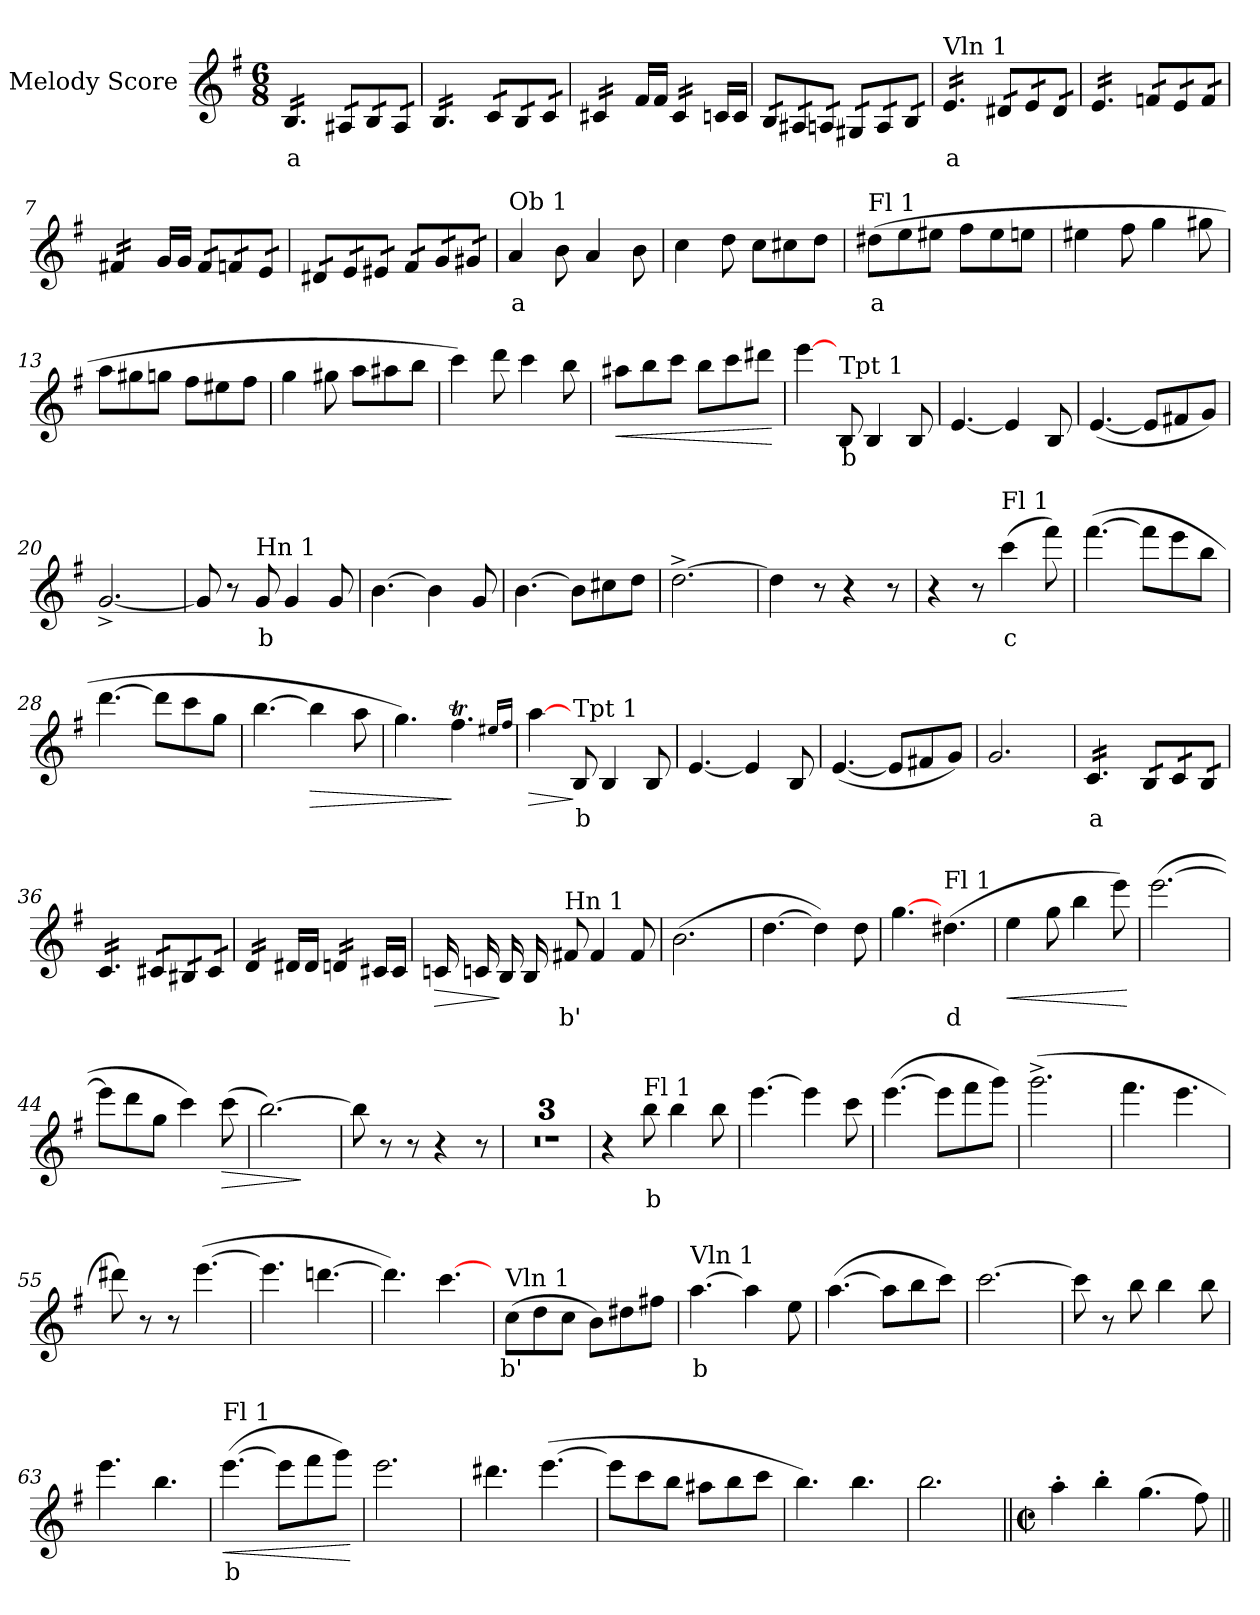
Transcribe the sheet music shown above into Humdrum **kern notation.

**kern	**text	**dynam
*part1	*part1	*part1
*staff1	*staff1	*staff1
*I"Melody Score	*	*
*k[f#]	*	*
*M6/8	*	*
*MM180	*	*
=1	=1	=1
!LO:TX:a:t=Vln 2	!	!
!	!LO:LY:b:color=#FF0000	!
*tremolo	*	*
16B/LL	a	.
16B/	.	.
16B/	.	.
16B/	.	.
16B/	.	.
16B/JJ	.	.
16A#X/LL	.	.
16A#X/	.	.
16B/	.	.
16B/	.	.
16A#/	.	.
16A#/JJ	.	.
=2	=2	=2
16B/LL	.	.
16B/	.	.
16B/	.	.
16B/	.	.
16B/	.	.
16B/JJ	.	.
16c/LL	.	.
16c/	.	.
16B/	.	.
16B/	.	.
16c/	.	.
16c/JJ	.	.
=3	=3	=3
16c#X/LL	.	.
16c#X/	.	.
16c#X/	.	.
16c#X/JJ	.	.
*Xtremolo	*	*
16f#/LL	.	.
16f#/JJ	.	.
*tremolo	*	*
16c#/LL	.	.
16c#/	.	.
16c#/	.	.
16c#/JJ	.	.
*Xtremolo	*	*
16cn/LL	.	.
16c/JJ	.	.
=4	=4	=4
*tremolo	*	*
16B/LL	.	.
16B/	.	.
16A#X/	.	.
16A#X/	.	.
16An/	.	.
16An/JJ	.	.
16G#X/LL	.	.
16G#X/	.	.
16A/	.	.
16A/	.	.
16B/	.	.
16B/JJ	.	.
=5	=5	=5
!LO:TX:a:t=Vln 1	!	!
!	!LO:LY:b:color=#FF0000	!
16e/LL	a	.
16e/	.	.
16e/	.	.
16e/	.	.
16e/	.	.
16e/JJ	.	.
16d#X/LL	.	.
16d#X/	.	.
16e/	.	.
16e/	.	.
16d#/	.	.
16d#/JJ	.	.
=6	=6	=6
16e/LL	.	.
16e/	.	.
16e/	.	.
16e/	.	.
16e/	.	.
16e/JJ	.	.
16fn/LL	.	.
16fn/	.	.
16e/	.	.
16e/	.	.
16f/	.	.
16f/JJ	.	.
=7	=7	=7
16f#X/LL	.	.
16f#X/	.	.
16f#X/	.	.
16f#X/JJ	.	.
*Xtremolo	*	*
16g/LL	.	.
16g/JJ	.	.
*tremolo	*	*
16f#/LL	.	.
16f#/	.	.
16fn/	.	.
16fn/	.	.
16e/	.	.
16e/JJ	.	.
=8	=8	=8
16d#X/LL	.	.
16d#X/	.	.
16e/	.	.
16e/	.	.
16e#X/	.	.
16e#X/JJ	.	.
16f#/LL	.	.
16f#/	.	.
16g/	.	.
16g/	.	.
16g#X/	.	.
16g#X/JJ	.	.
*Xtremolo	*	*
=9	=9	=9
!LO:TX:a:t=Ob 1	!	!
!	!LO:LY:b:color=#FF0000	!
4a/	a	.
8b\	.	.
4a/	.	.
8b\	.	.
=10	=10	=10
4cc\	.	.
8dd\	.	.
8cc\L	.	.
8cc#X\	.	.
8dd\J	.	.
=11	=11	=11
!LO:TX:a:t=Fl 1	!	!
!	!LO:LY:b:color=#FF0000	!
(8dd#X\L	a	.
8ee\	.	.
8ee#X\J	.	.
8ff#\L	.	.
8ee#\	.	.
8een\J	.	.
=12	=12	=12
4ee#X\	.	.
8ff#\	.	.
4gg\	.	.
8gg#X\	.	.
=13	=13	=13
8aa\L	.	.
8gg#X\	.	.
8ggn\J	.	.
8ff#\L	.	.
8ee#X\	.	.
8ff#\J	.	.
=14	=14	=14
4gg\	.	.
8gg#X\	.	.
8aa\L	.	.
8aa#X\	.	.
8bb\J	.	.
=15	=15	=15
4ccc\)	.	.
8ddd\	.	.
4ccc\	.	.
8bb\	.	.
=16	=16	=16
!	!	!LO:HP:b
8aa#X\L	.	<
8bb\	.	.
8ccc\J	.	.
8bb\L	.	.
8ccc\	.	.
8ddd#X\J	.	.
.	.	[
=17	=17	=17
[4eee\	.	.
!LO:TX:a:t=Tpt 1	!	!
!	!LO:LY:b:color=#FF0000	!
8B/	b	.
4B/	.	.
8B/	.	.
=18	=18	=18
[4.e/	.	.
4e/]	.	.
8B/	.	.
=19	=19	=19
([4.e/	.	.
8e/L]	.	.
8f#X/	.	.
8g/J)	.	.
=20	=20	=20
[2.g^/	.	.
=21	=21	=21
8g/]	.	.
8r	.	.
!LO:TX:a:t=Hn 1	!	!
!	!LO:LY:b:color=#FF0000	!
8g/	b	.
4g/	.	.
8g/	.	.
=22	=22	=22
[4.b\	.	.
4b\]	.	.
8g/	.	.
=23	=23	=23
[4.b\	.	.
8b\L]	.	.
8cc#X\	.	.
8dd\J	.	.
=24	=24	=24
[2.dd^\	.	.
=25	=25	=25
4dd\]	.	.
8r	.	.
4r	.	.
8r	.	.
=26	=26	=26
4r	.	.
8r	.	.
!LO:TX:a:t=Fl 1	!	!
!	!LO:LY:b:color=#FF0000	!
(4ccc\	c	.
8fff#\)	.	.
=27	=27	=27
([4.fff#\	.	.
8fff#\L]	.	.
8eee\	.	.
8bb\J	.	.
=28	=28	=28
[4.ddd\	.	.
8ddd\L]	.	.
8ccc\	.	.
8gg\J	.	.
=29	=29	=29
[4.bb\	.	.
!	!	!LO:HP:b
4bb\]	.	>
8aa\	.	.
=30	=30	=30
4.gg\)	.	.
4.ff#t\	.	]
16qee#X/LL	.	.
16qff#/JJ	.	.
=31	=31	=31
!	!	!LO:HP:b
[4aa\	.	>
!LO:TX:a:t=Tpt 1	!	!
!	!LO:LY:b:color=#FF0000	!
8B/	b	]
4B/	.	.
8B/	.	.
=32	=32	=32
[4.e/	.	.
4e/]	.	.
8B/	.	.
=33	=33	=33
([4.e/	.	.
8e/L]	.	.
8f#X/	.	.
8g/J)	.	.
=34	=34	=34
2.g/	.	.
=35	=35	=35
!LO:TX:a:t=Vln 1	!	!
!	!LO:LY:b:color=#FF0000	!
*tremolo	*	*
16c/LL	a	.
16c/	.	.
16c/	.	.
16c/	.	.
16c/	.	.
16c/JJ	.	.
16B/LL	.	.
16B/	.	.
16c/	.	.
16c/	.	.
16B/	.	.
16B/JJ	.	.
=36	=36	=36
16c/LL	.	.
16c/	.	.
16c/	.	.
16c/	.	.
16c/	.	.
16c/JJ	.	.
16c#X/LL	.	.
16c#X/	.	.
16B#X/	.	.
16B#X/	.	.
16c#/	.	.
16c#/JJ	.	.
=37	=37	=37
16d/LL	.	.
16d/	.	.
16d/	.	.
16d/JJ	.	.
*Xtremolo	*	*
16d#X/LL	.	.
16d#/JJ	.	.
*tremolo	*	*
16dn/LL	.	.
16dn/	.	.
16dn/	.	.
16dn/JJ	.	.
*Xtremolo	*	*
16c#X/LL	.	.
16c#/JJ	.	.
=38	=38	=38
!	!	!LO:HP:b
*tremolo	*	*
16cn/LL	.	>
16cn/	.	.
16B/	.	]
16B/	.	.
*Xtremolo	*	*
!LO:TX:a:t=Hn 1	!	!
!	!LO:LY:b:color=#FF0000	!
8f#X/J	b'	.
4f#/	.	.
8f#/	.	.
=39	=39	=39
(2.b\	.	.
=40	=40	=40
[4.dd\	.	.
4dd\])	.	.
8dd\	.	.
=41	=41	=41
[4.gg\	.	.
!LO:TX:a:t=Fl 1	!	!
!	!LO:LY:b:color=#FF0000	!
(4.dd#X\	d	.
=42	=42	=42
!	!	!LO:HP:b
4ee\	.	<
8gg\	.	.
4bb\	.	.
8eee\)	.	.
.	.	[
=43	=43	=43
([2.eee\	.	.
=44	=44	=44
8eee\L]	.	.
8ddd\	.	.
8gg\J	.	.
4ccc\)	.	.
!	!	!LO:HP:b
(8ccc\	.	>
=45	=45	=45
[2.bb\)	.	.
.	.	]
=46	=46	=46
8bb\]	.	.
8r	.	.
8r	.	.
4r	.	.
8r	.	.
=47	=47	=47
2.r	.	.
=48	=48	=48
2.r	.	.
=49	=49	=49
2.r	.	.
=50	=50	=50
4r	.	.
!LO:TX:a:t=Fl 1	!	!
!	!LO:LY:b:color=#FF0000	!
8bb\	b	.
4bb\	.	.
8bb\	.	.
=51	=51	=51
[4.eee\	.	.
4eee\]	.	.
8ccc\	.	.
=52	=52	=52
([4.eee\	.	.
8eee\L]	.	.
8fff#\	.	.
8ggg\J)	.	.
=53	=53	=53
(2.ggg^\	.	.
=54	=54	=54
4.fff#\	.	.
4.eee\	.	.
=55	=55	=55
8ddd#X\)	.	.
8r	.	.
8r	.	.
([4.eee\	.	.
=56	=56	=56
4.eee\]	.	.
[4.dddn\	.	.
=57	=57	=57
4.ddd\])	.	.
[>4.ccc\	.	.
=58	=58	=58
!LO:TX:a:t=Vln 1	!	!
!	!LO:LY:b:color=#FF0000	!
(8cc\L	b'	.
8dd\	.	.
8cc\J	.	.
8b\L)	.	.
8dd#X\	.	.
8ff#X\J	.	.
=59	=59	=59
!LO:TX:a:t=Vln 1	!	!
!	!LO:LY:b:color=#FF0000	!
[4.aa\	b	.
4aa\]	.	.
8ee\	.	.
=60	=60	=60
([4.aa\	.	.
8aa\L]	.	.
8bb\	.	.
8ccc\J)	.	.
=61	=61	=61
[2.ccc\	.	.
=62	=62	=62
8ccc\]	.	.
8r	.	.
8bb\	.	.
4bb\	.	.
8bb\	.	.
=63	=63	=63
4.eee\	.	.
4.bb\	.	.
=64	=64	=64
!LO:TX:a:t=Fl 1	!	!
!	!LO:LY:b:color=#FF0000	!LO:HP:b
([4.eee\	b	<
8eee\L]	.	.
8fff#\	.	.
8ggg\J)	.	.
.	.	[
=65	=65	=65
2.eee\	.	.
=66	=66	=66
4.ddd#X\	.	.
([4.eee\	.	.
=67	=67	=67
8eee\L]	.	.
8ccc\	.	.
8bb\J	.	.
8aa#X\L	.	.
8bb\	.	.
8ccc\J	.	.
=68	=68	=68
4.bb\)	.	.
4.bb\	.	.
=69	=69	=69
2.bb\	.	.
=70||	=70||	=70||
*M2/2	*	*
*met(c|)	*	*
4aa'\	.	.
4bb'\	.	.
(4.gg\	.	.
8ff#\)	.	.
=||	=||	=||
*-	*-	*-
